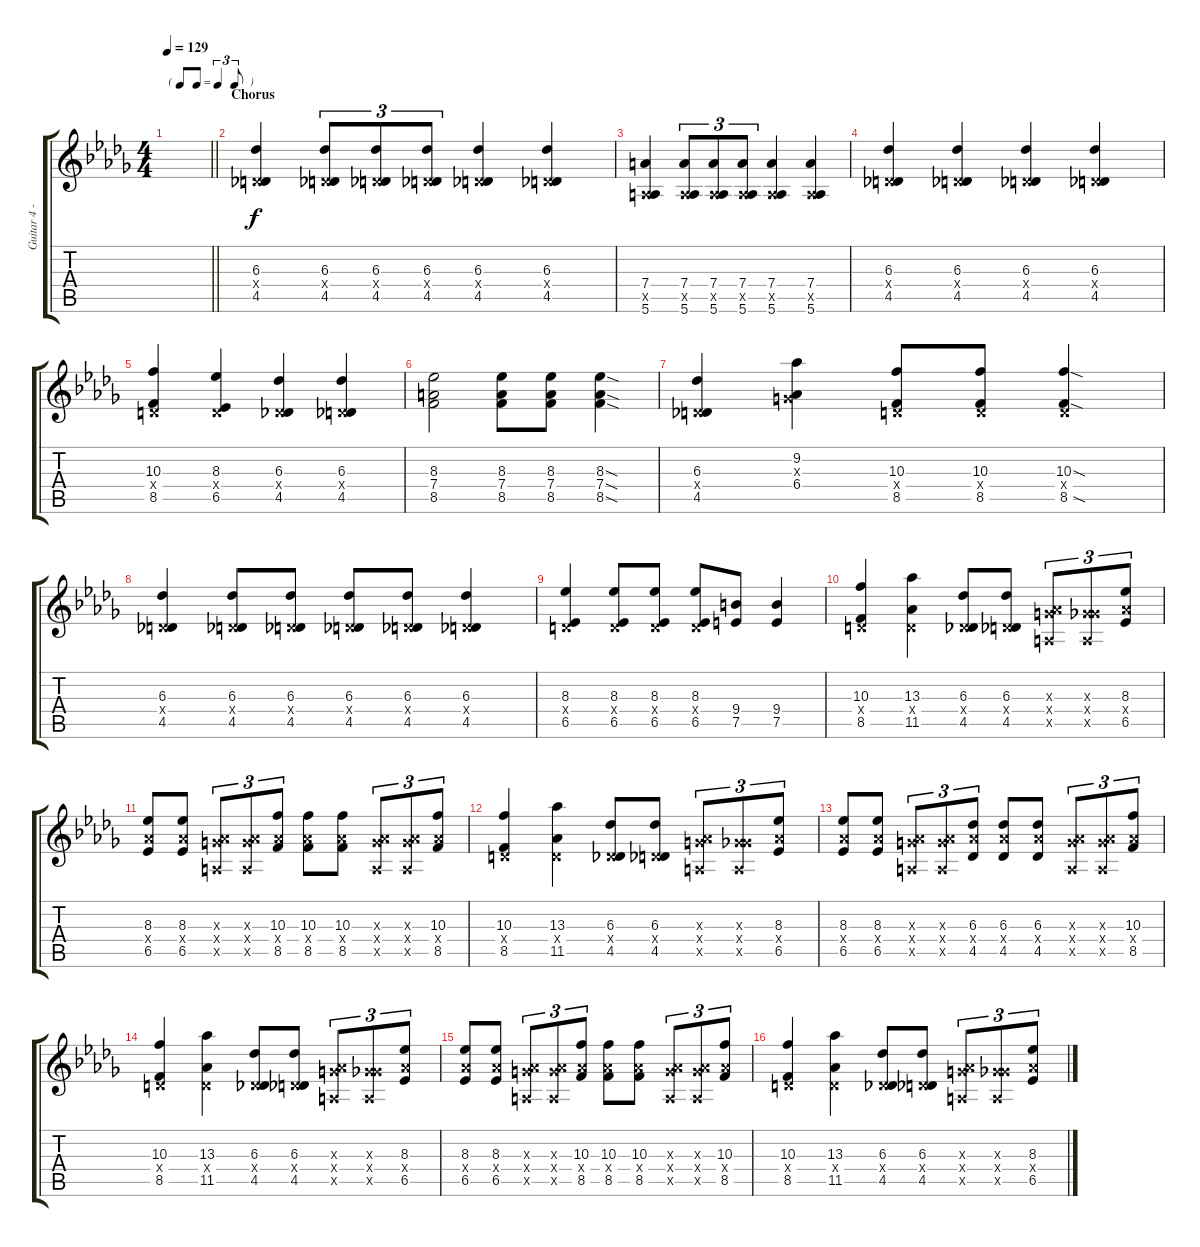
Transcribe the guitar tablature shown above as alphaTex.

\track ("Guitar 4 - Lead 2" "Guitar 4 -") {instrument overdrivenguitar}
\staff {score tabs}
\tuning (E4 B3 G3 D3 A2 E2) {hide}
\ts (4 4)
\tf triplet8th
\tempo 129
\clef g2
\barLineRight lightlight
\ks db
|
\section ("" "Chorus")
(6.3 0.4{x} 4.5).4 (6.3 0.4{x} 4.5).8{tu (3 2)} (6.3 0.4{x} 4.5).8{tu (3 2)} (6.3 0.4{x} 4.5).8{tu (3 2)} (6.3 0.4{x} 4.5).4 (6.3 0.4{x} 4.5).4 |
(7.4 0.5{x} 5.6).4 (7.4 0.5{x} 5.6).8{tu (3 2)} (7.4 0.5{x} 5.6).8{tu (3 2)} (7.4 0.5{x} 5.6).8{tu (3 2)} (7.4 0.5{x} 5.6).4 (7.4 0.5{x} 5.6).4 |
(6.3 0.4{x} 4.5).4 (6.3 0.4{x} 4.5).4 (6.3 0.4{x} 4.5).4 (6.3 0.4{x} 4.5).4 |
(10.3 0.4{x} 8.5).4 (8.3 0.4{x} 6.5).4 (6.3 0.4{x} 4.5).4 (6.3 0.4{x} 4.5).4 |
(8.3 7.4 8.5).2 (8.3 7.4 8.5).8 (8.3 7.4 8.5).8 (8.3{sod} 7.4{sod} 8.5{sod}).4 |
(6.3 0.4{x} 4.5).4 (9.2 0.3{x} 6.4).4 (10.3 0.4{x} 8.5).8 (10.3 0.4{x} 8.5).8 (10.3{sod} 0.4{x} 8.5{sod}).4 |
(6.3 0.4{x} 4.5).4 (6.3 0.4{x} 4.5).8 (6.3 0.4{x} 4.5).8 (6.3 0.4{x} 4.5).8 (6.3 0.4{x} 4.5).8 (6.3 0.4{x} 4.5).4 |
(8.3 0.4{x} 6.5).4 (8.3 0.4{x} 6.5).8 (8.3 0.4{x} 6.5).8 (8.3 0.4{x} 6.5).8 (9.4 7.5).8 (9.4 7.5).4 |
(10.3 0.4{x} 8.5).4 (13.3 0.4{x} 11.5).4 (6.3 0.4{x} 4.5).8 (6.3 0.4{x} 4.5).8 (0.3{x} 6.4{x} 0.5{x}).8{tu (3 2)} (0.3{x} 4.4{x} 0.5{x}).8{tu (3 2)} (8.3 6.4{x} 6.5).8{tu (3 2)} |
(8.3 6.4{x} 6.5).8 (8.3 6.4{x} 6.5).8 (0.3{x} 6.4{x} 0.5{x}).8{tu (3 2)} (0.3{x} 6.4{x} 0.5{x}).8{tu (3 2)} (10.3 6.4{x} 8.5).8{tu (3 2)} (10.3 6.4{x} 8.5).8 (10.3 6.4{x} 8.5).8 (0.3{x} 6.4{x} 0.5{x}).8{tu (3 2)} (0.3{x} 6.4{x} 0.5{x}).8{tu (3 2)} (10.3 6.4{x} 8.5).8{tu (3 2)} |
(10.3 0.4{x} 8.5).4 (13.3 0.4{x} 11.5).4 (6.3 0.4{x} 4.5).8 (6.3 0.4{x} 4.5).8 (0.3{x} 6.4{x} 0.5{x}).8{tu (3 2)} (0.3{x} 4.4{x} 0.5{x}).8{tu (3 2)} (8.3 6.4{x} 6.5).8{tu (3 2)} |
(8.3 6.4{x} 6.5).8 (8.3 6.4{x} 6.5).8 (0.3{x} 6.4{x} 0.5{x}).8{tu (3 2)} (0.3{x} 6.4{x} 0.5{x}).8{tu (3 2)} (6.3 6.4{x} 4.5).8{tu (3 2)} (6.3 6.4{x} 4.5).8 (6.3 6.4{x} 4.5).8 (0.3{x} 6.4{x} 0.5{x}).8{tu (3 2)} (0.3{x} 6.4{x} 0.5{x}).8{tu (3 2)} (10.3 6.4{x} 8.5).8{tu (3 2)} |
(10.3 0.4{x} 8.5).4 (13.3 0.4{x} 11.5).4 (6.3 0.4{x} 4.5).8 (6.3 0.4{x} 4.5).8 (0.3{x} 6.4{x} 0.5{x}).8{tu (3 2)} (0.3{x} 4.4{x} 0.5{x}).8{tu (3 2)} (8.3 6.4{x} 6.5).8{tu (3 2)} |
(8.3 6.4{x} 6.5).8 (8.3 6.4{x} 6.5).8 (0.3{x} 6.4{x} 0.5{x}).8{tu (3 2)} (0.3{x} 6.4{x} 0.5{x}).8{tu (3 2)} (10.3 6.4{x} 8.5).8{tu (3 2)} (10.3 6.4{x} 8.5).8 (10.3 6.4{x} 8.5).8 (0.3{x} 6.4{x} 0.5{x}).8{tu (3 2)} (0.3{x} 6.4{x} 0.5{x}).8{tu (3 2)} (10.3 6.4{x} 8.5).8{tu (3 2)} |
(10.3 0.4{x} 8.5).4 (13.3 0.4{x} 11.5).4 (6.3 0.4{x} 4.5).8 (6.3 0.4{x} 4.5).8 (0.3{x} 6.4{x} 0.5{x}).8{tu (3 2)} (0.3{x} 4.4{x} 0.5{x}).8{tu (3 2)} (8.3 6.4{x} 6.5).8{tu (3 2)}
